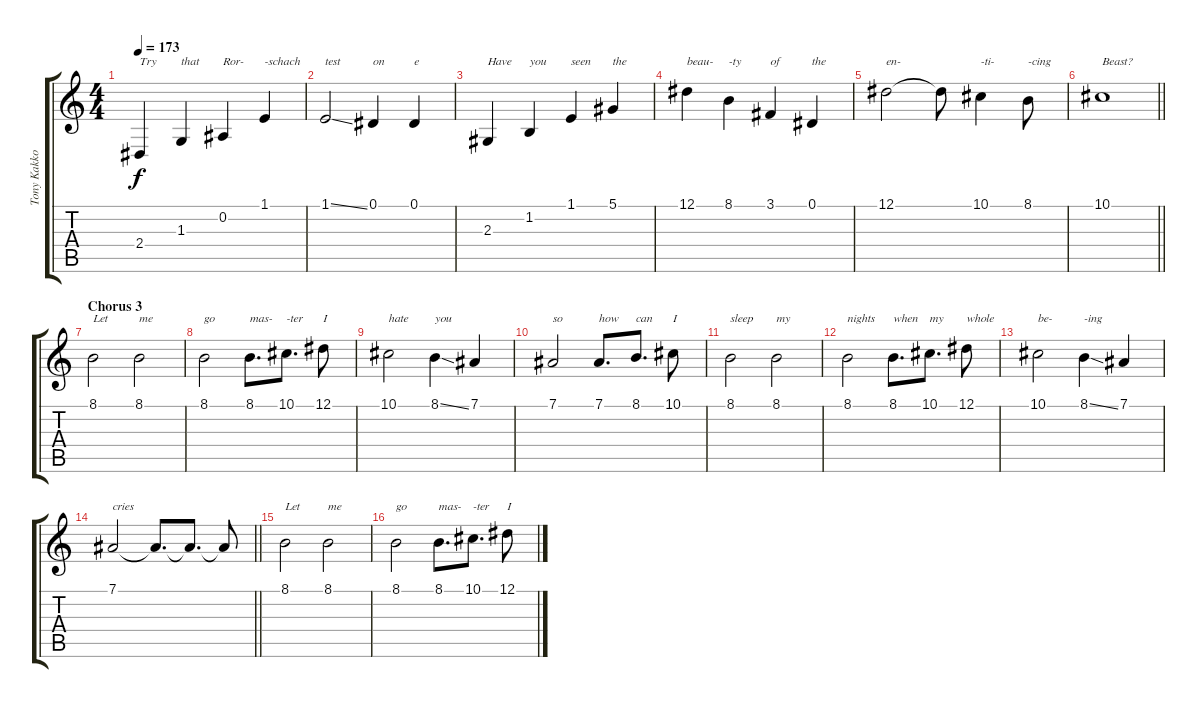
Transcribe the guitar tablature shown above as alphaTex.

\track ("Tony Kakko - Vocals" "Tony Kakko") {instrument altosax}
\staff {score tabs}
\tuning (Eb4 Bb3 Gb3 Db3 Ab2 Eb2) {hide}
\ts (4 4)
\tempo 173
\clef g2
\ks c
2.4.4{txt "Try" dy f} 1.3.4{txt "that"} 0.2.4{txt "Ror-"} 1.1.4{txt "-schach"} |
1.1{ss}.2{txt "test"} 0.1.4{txt "on"} 0.1.4{txt "e"} |
2.3.4{txt "Have"} 1.2.4{txt "you"} 1.1.4{txt "seen"} 5.1.4{txt "the"} |
12.1.4{txt "beau-"} 8.1.4{txt "-ty"} 3.1.4{txt "of"} 0.1.4{txt "the"} |
12.1.2{txt "en-"} 12.1{t}.8 10.1.4{txt "-ti-"} 8.1.8{txt "-cing"} |
\barLineRight lightlight
10.1.1{txt "Beast?"} |
\section ("" "Chorus 3")
8.1.2{txt "Let"} 8.1.2{txt "me"} |
8.1.2{txt "go"} 8.1.8{d txt "mas-"} 10.1.8{d txt "-ter"} 12.1.8{txt "I"} |
10.1.2{txt "hate"} 8.1{ss}.4{txt "you"} 7.1.4 |
7.1.2{txt "so"} 7.1.8{d txt "how"} 8.1.8{d txt "can"} 10.1.8{txt "I"} |
8.1.2{txt "sleep"} 8.1.2{txt "my"} |
8.1.2{txt "nights"} 8.1.8{d txt "when"} 10.1.8{d txt "my"} 12.1.8{txt "whole"} |
10.1.2{txt "be-"} 8.1{ss}.4{txt "-ing"} 7.1.4 |
\barLineRight lightlight
7.1.2{txt "cries"} 7.1{t}.8{d} 7.1{t}.8{d} 7.1{t}.8 |
8.1.2{txt "Let"} 8.1.2{txt "me"} |
8.1.2{txt "go"} 8.1.8{d txt "mas-"} 10.1.8{d txt "-ter"} 12.1.8{txt "I"}
